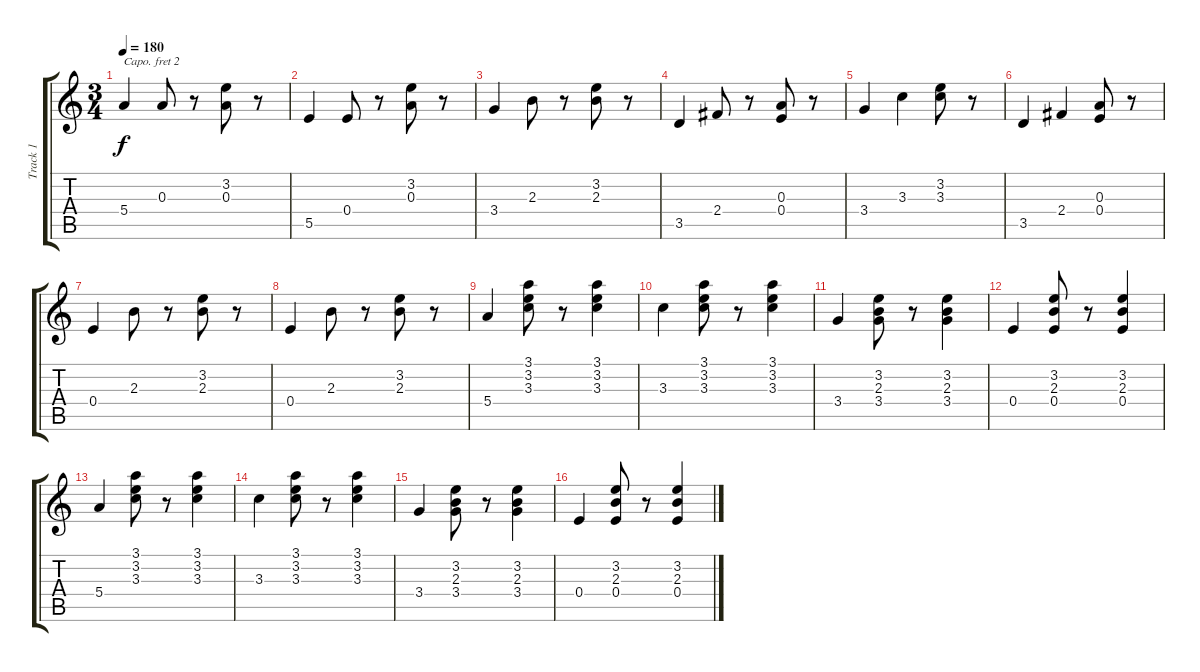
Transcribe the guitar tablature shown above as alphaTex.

\track ("Track 1" "Track 1") {instrument acousticguitarnylon}
\staff {score tabs}
\capo 2
\tuning (E4 B3 G3 D3 A2 D2) {hide}
\ts (3 4)
\tempo 180
\clef g2
\ks c
5.4.4{dy f} 0.3.8 r.8 (3.2 0.3).8 r.8 |
5.5.4 0.4.8 r.8 (3.2 0.3).8 r.8 |
3.4.4 2.3.8 r.8 (3.2 2.3).8 r.8 |
3.5.4 2.4.8 r.8 (0.3 0.4).8 r.8 |
3.4.4 3.3.4 (3.2 3.3).8 r.8 |
3.5.4 2.4.4 (0.3 0.4).8 r.8 |
0.4.4 2.3.8 r.8 (3.2 2.3).8 r.8 |
0.4.4 2.3.8 r.8 (3.2 2.3).8 r.8 |
5.4.4 (3.1 3.2 3.3).8 r.8 (3.1 3.2 3.3).4 |
3.3.4 (3.1 3.2 3.3).8 r.8 (3.1 3.2 3.3).4 |
3.4.4 (3.2 2.3 3.4).8 r.8 (3.2 2.3 3.4).4 |
0.4.4 (3.2 2.3 0.4).8 r.8 (3.2 2.3 0.4).4 |
5.4.4 (3.1 3.2 3.3).8 r.8 (3.1 3.2 3.3).4 |
3.3.4 (3.1 3.2 3.3).8 r.8 (3.1 3.2 3.3).4 |
3.4.4 (3.2 2.3 3.4).8 r.8 (3.2 2.3 3.4).4 |
0.4.4 (3.2 2.3 0.4).8 r.8 (3.2 2.3 0.4).4
